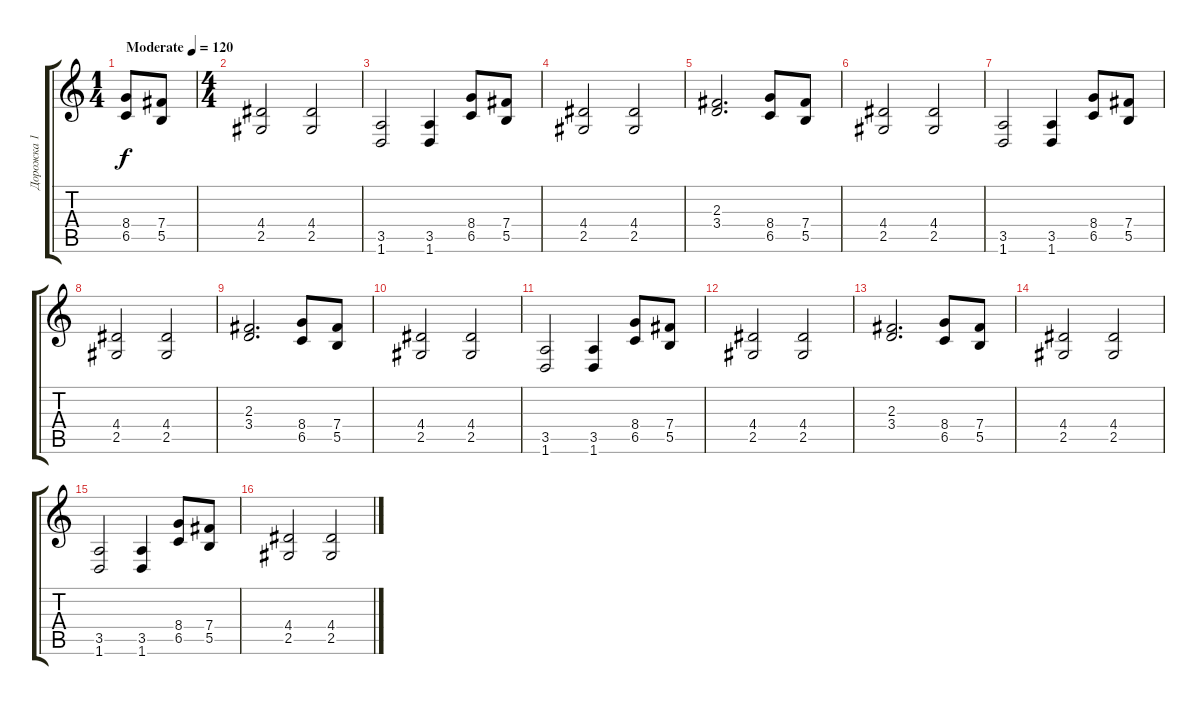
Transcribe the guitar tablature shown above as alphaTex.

\track ("Дорожка 1" "Дорожка 1") {instrument distortionguitar}
\staff {score tabs}
\tuning (Db4 Ab3 E3 B2 Gb2 Db2) {hide}
\ts (1 4)
\tempo (120 "Moderate")
\clef g2
\ks c
(8.4 6.5).8{dy f instrument distortionguitar} (7.4 5.5).8 |
\ts (4 4)
(4.4 2.5).2 (4.4 2.5).2 |
(3.5 1.6).2 (3.5 1.6).4 (8.4 6.5).8 (7.4 5.5).8 |
(4.4 2.5).2 (4.4 2.5).2 |
(2.3 3.4).2{d} (8.4 6.5).8 (7.4 5.5).8 |
(4.4 2.5).2 (4.4 2.5).2 |
(3.5 1.6).2 (3.5 1.6).4 (8.4 6.5).8 (7.4 5.5).8 |
(4.4 2.5).2 (4.4 2.5).2 |
(2.3 3.4).2{d} (8.4 6.5).8 (7.4 5.5).8 |
(4.4 2.5).2 (4.4 2.5).2 |
(3.5 1.6).2 (3.5 1.6).4 (8.4 6.5).8 (7.4 5.5).8 |
(4.4 2.5).2 (4.4 2.5).2 |
(2.3 3.4).2{d} (8.4 6.5).8 (7.4 5.5).8 |
(4.4 2.5).2 (4.4 2.5).2 |
(3.5 1.6).2 (3.5 1.6).4 (8.4 6.5).8 (7.4 5.5).8 |
(4.4 2.5).2 (4.4 2.5).2
